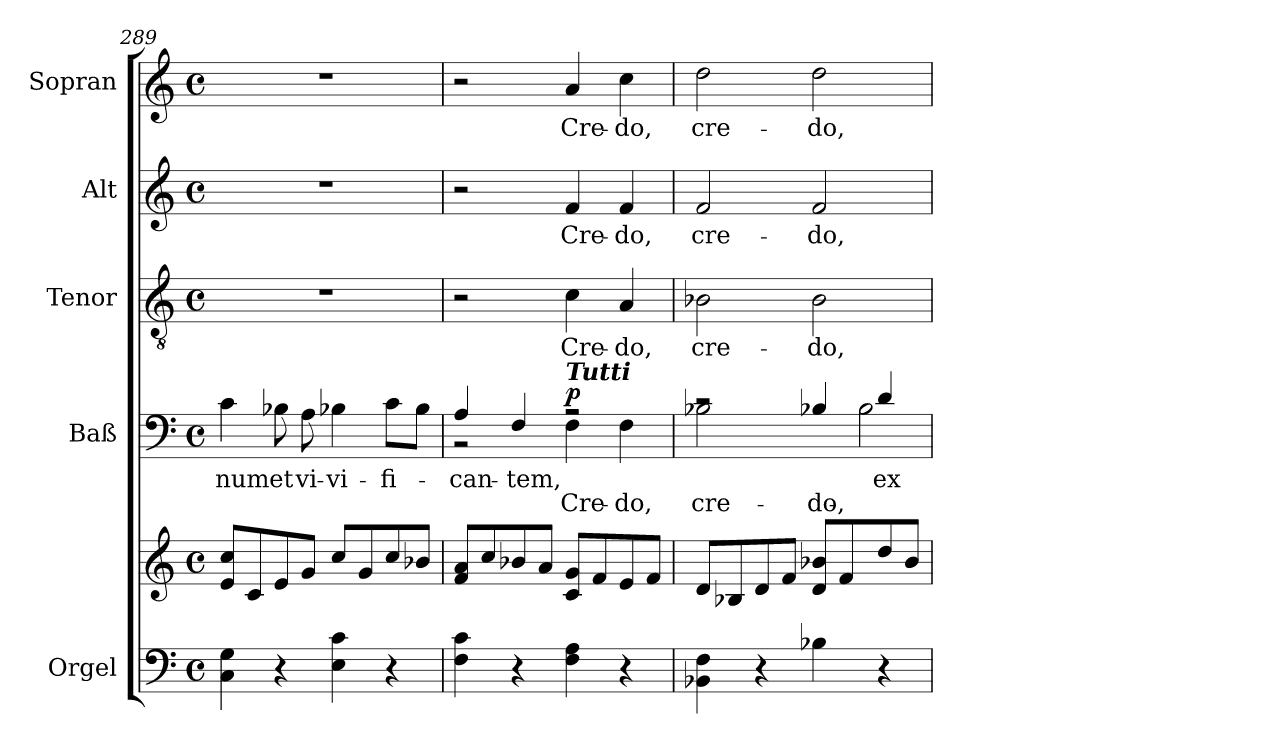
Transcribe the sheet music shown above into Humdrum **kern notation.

**kern	**kern	**kern	**text	**text	**dynam	**kern	**text	**kern	**text	**kern	**text
*part5	*part5	*part4	*part4	*part4	*part4	*part3	*part3	*part2	*part2	*part1	*part1
*staff6	*staff5	*staff4	*staff4	*staff4	*staff4	*staff3	*staff3	*staff2	*staff2	*staff1	*staff1
*I"Orgel	*	*I"Baß	*	*	*	*I"Tenor	*	*I"Alt	*	*I"Sopran	*
!!LO:LB:g=z
*clefF4	*clefG2	*clefF4	*	*	*	*clefGv2	*	*clefG2	*	*clefG2	*
*k[]	*k[]	*k[]	*	*	*	*k[]	*	*k[]	*	*k[]	*
*C:	*C:	*C:	*	*	*	*C:	*	*C:	*	*C:	*
*M4/4	*M4/4	*M4/4	*	*	*	*M4/4	*	*M4/4	*	*M4/4	*
*met(c)	*met(c)	*met(c)	*	*	*	*met(c)	*	*met(c)	*	*met(c)	*
=289	=289	=289	=289	=289	=289	=289	=289	=289	=289	=289	=289
!	!	!	!LO:LY:b	!	!	!	!	!	!	!	!
4C\ 4G\	8e/ 8cc/L	4c\	-num	.	.	1r	.	1r	.	1r	.
.	8c/	.	.	.	.	.	.	.	.	.	.
!	!	!	!LO:LY:b	!	!	!	!	!	!	!	!
4r	8e/	8B-X\	et	.	.	.	.	.	.	.	.
!	!	!	!LO:LY:b	!	!	!	!	!	!	!	!
.	8g/J	8A\	vi-	.	.	.	.	.	.	.	.
!	!	!	!LO:LY:b	!	!	!	!	!	!	!	!
4E\ 4c\	8cc/L	4B-X\	-vi-	.	.	.	.	.	.	.	.
.	8g/	.	.	.	.	.	.	.	.	.	.
!	!	!	!LO:LY:b	!	!	!	!	!	!	!	!
4r	8cc/	8c\L	-fi-	.	.	.	.	.	.	.	.
.	8b-X/J	8B-\J	.	.	.	.	.	.	.	.	.
=290	=290	=290	=290	=290	=290	=290	=290	=290	=290	=290	=290
!	!	!	!LO:LY:b	!	!	!	!	!	!	!	!
*	*	*^	*	*	*	*	*	*	*	*	*
4F\ 4c\	8f/ 8a/L	4A/	2rC	-can-	.	.	2r	.	2r	.	2r	.
.	8cc/	.	.	.	.	.	.	.	.	.	.	.
!	!	!	!	!LO:LY:b	!	!	!	!	!	!	!	!
4r	8b-X/	4F/	.	-tem,	.	.	.	.	.	.	.	.
.	8a/J	.	.	.	.	.	.	.	.	.	.	.
!	!	!LO:TX:a:Bi:t=Tutti	!	!	!	!	!	!	!	!	!	!
!	!	!	!	!	!LO:LY:b	!LO:DY:a	!	!LO:LY:b	!	!LO:LY:b	!	!LO:LY:b
4F\ 4A\	8c/ 8g/L	2rA	4F\	.	Cre-	p	4c\	Cre-	4f/	Cre-	4a/	Cre-
.	8f/	.	.	.	.	.	.	.	.	.	.	.
!	!	!	!	!	!LO:LY:b	!	!	!LO:LY:b	!	!LO:LY:b	!	!LO:LY:b
4r	8e/	.	4F\	.	-do,	.	4A/	-do,	4f/	-do,	4cc\	-do,
.	8f/J	.	.	.	.	.	.	.	.	.	.	.
=291	=291	=291	=291	=291	=291	=291	=291	=291	=291	=291	=291	=291
!	!	!	!	!	!LO:LY:b	!	!	!LO:LY:b	!	!LO:LY:b	!	!LO:LY:b
4BB-X\ 4F\	8d/L	2rd	2B-X\	.	cre-	.	2B-X\	cre-	2f/	cre-	2dd\	cre-
.	8B-X/	.	.	.	.	.	.	.	.	.	.	.
4r	8d/	.	.	.	.	.	.	.	.	.	.	.
.	8f/J	.	.	.	.	.	.	.	.	.	.	.
!	!	!	!	!LO:LY:b	!	!	!	!	!	!	!	!
!	!	!	!	!	!LO:LY:b	!	!	!LO:LY:b	!	!LO:LY:b	!	!LO:LY:b
4B-X\	8d/ 8b-X/L	4B-X/	2B-\	.	-do,	.	2B-\	-do,	2f/	-do,	2dd\	-do,
.	8f/	.	.	.	.	.	.	.	.	.	.	.
!	!	!	!	!LO:LY:b	!	!	!	!	!	!	!	!
4r	8dd/	4d/	.	ex	.	.	.	.	.	.	.	.
.	8b-/J	.	.	.	.	.	.	.	.	.	.	.
*	*	*v	*v	*	*	*	*	*	*	*	*	*
=	=	=	=	=	=	=	=	=	=	=	=
*-	*-	*-	*-	*-	*-	*-	*-	*-	*-	*-	*-
